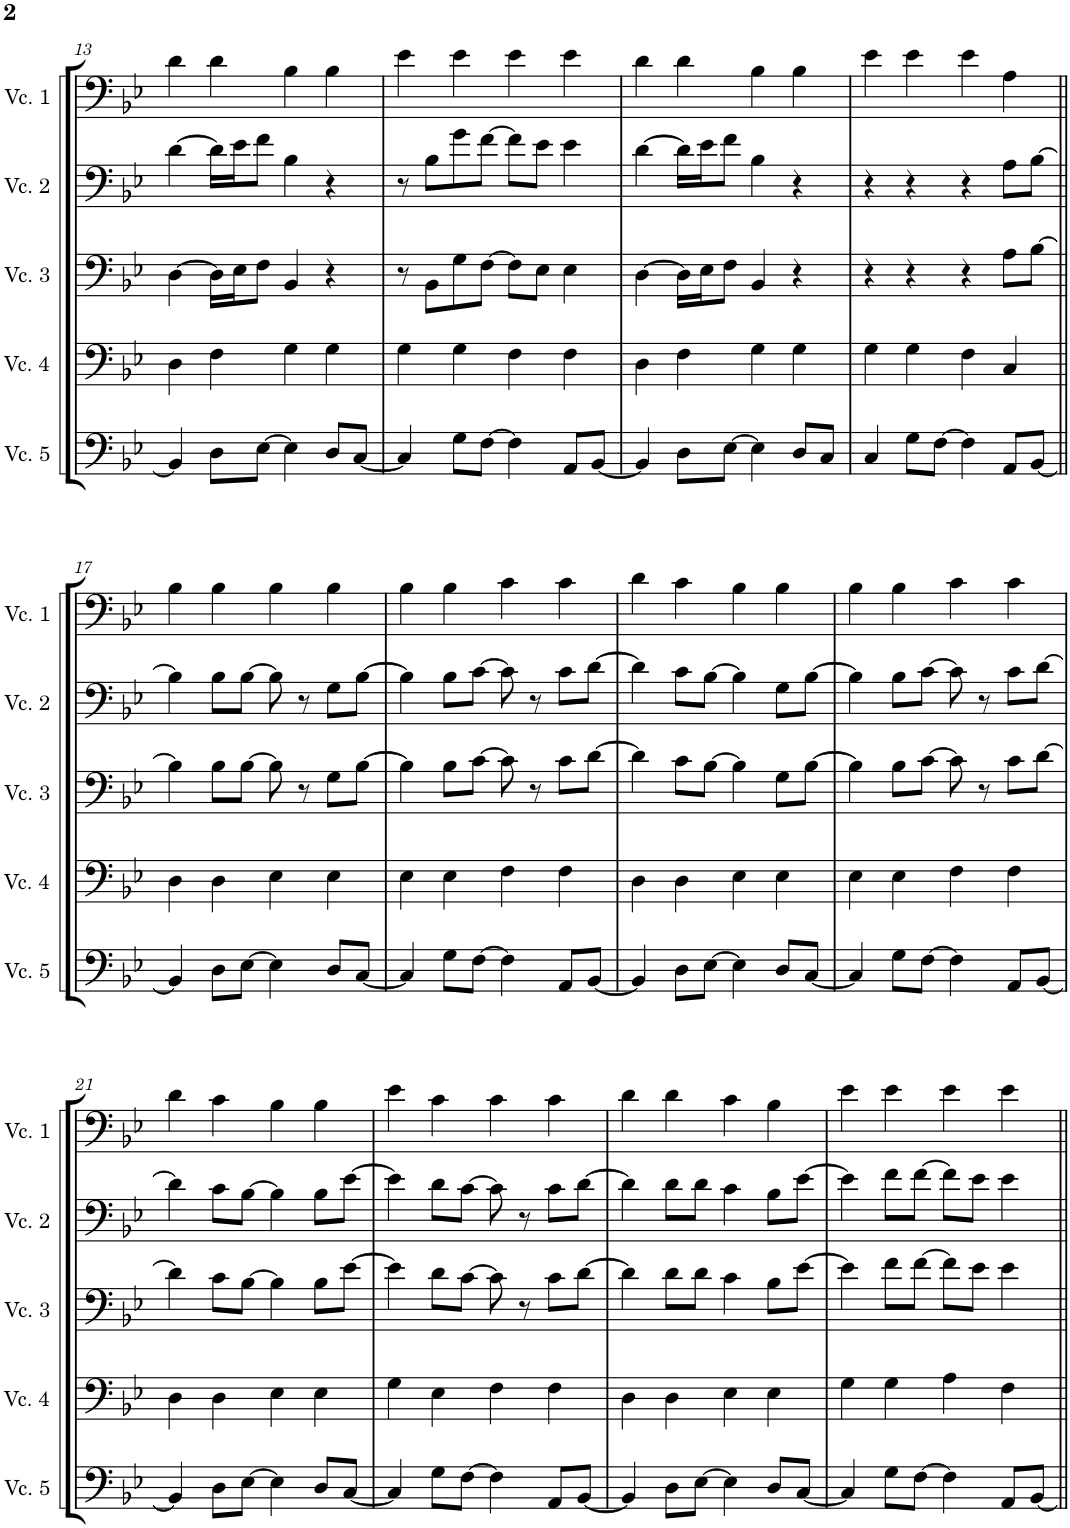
**kern	**kern	**kern	**kern	**kern
*part5	*part4	*part3	*part2	*part1
*staff5	*staff4	*staff3	*staff2	*staff1
*I"Cello 5	*I"Cello 4	*I"Cello 3	*I"Cello 2	*I"Cello 1
!!LO:PB:g=z
*clefF4	*clefF4	*clefF4	*clefF4	*clefF4
*k[b-e-]	*k[b-e-]	*k[b-e-]	*k[b-e-]	*k[b-e-]
*M4/4	*M4/4	*M4/4	*M4/4	*M4/4
=13	=13	=13	=13	=13
4BB-/]	4D\	[4D\	[4d\	4d\
8D\L	4F\	16D\LL]	16d\LL]	4d\
.	.	16E-\J	16e-\J	.
[8E-\J	.	8F\J	8f\J	.
4E-\]	4G\	4BB-/	4B-\	4B-\
8D/L	4G\	4r	4r	4B-\
[8C/J	.	.	.	.
=14	=14	=14	=14	=14
4C/]	4G\	8r	8r	4e-\
.	.	8BB-\L	8B-\L	.
8G\L	4G\	8G\	8g\	4e-\
[8F\J	.	[8F\J	[8f\J	.
4F\]	4F\	8F\L]	8f\L]	4e-\
.	.	8E-\J	8e-\J	.
8AA/L	4F\	4E-\	4e-\	4e-\
[8BB-/J	.	.	.	.
=15	=15	=15	=15	=15
4BB-/]	4D\	[4D\	[4d\	4d\
8D\L	4F\	16D\LL]	16d\LL]	4d\
.	.	16E-\J	16e-\J	.
[8E-\J	.	8F\J	8f\J	.
4E-\]	4G\	4BB-/	4B-\	4B-\
8D/L	4G\	4r	4r	4B-\
8C/J	.	.	.	.
=16	=16	=16	=16	=16
4C/	4G\	4r	4r	4e-\
8G\L	4G\	4r	4r	4e-\
[8F\J	.	.	.	.
4F\]	4F\	4r	4r	4e-\
8AA/L	4C/	8A\L	8A\L	4A\
[8BB-/J	.	[8B-\J	[8B-\J	.
!!LO:LB:g=z
=17||	=17||	=17||	=17||	=17||
4BB-/]	4D\	4B-\]	4B-\]	4B-\
8D\L	4D\	8B-\L	8B-\L	4B-\
[8E-\J	.	[8B-\J	[8B-\J	.
4E-\]	4E-\	8B-\]	8B-\]	4B-\
.	.	8r	8r	.
8D/L	4E-\	8G\L	8G\L	4B-\
[8C/J	.	[8B-\J	[8B-\J	.
=18	=18	=18	=18	=18
4C/]	4E-\	4B-\]	4B-\]	4B-\
8G\L	4E-\	8B-\L	8B-\L	4B-\
[8F\J	.	[8c\J	[8c\J	.
4F\]	4F\	8c\]	8c\]	4c\
.	.	8r	8r	.
8AA/L	4F\	8c\L	8c\L	4c\
[8BB-/J	.	[8d\J	[8d\J	.
=19	=19	=19	=19	=19
4BB-/]	4D\	4d\]	4d\]	4d\
8D\L	4D\	8c\L	8c\L	4c\
[8E-\J	.	[8B-\J	[8B-\J	.
4E-\]	4E-\	4B-\]	4B-\]	4B-\
8D/L	4E-\	8G\L	8G\L	4B-\
[8C/J	.	[8B-\J	[8B-\J	.
=20	=20	=20	=20	=20
4C/]	4E-\	4B-\]	4B-\]	4B-\
8G\L	4E-\	8B-\L	8B-\L	4B-\
[8F\J	.	[8c\J	[8c\J	.
4F\]	4F\	8c\]	8c\]	4c\
.	.	8r	8r	.
8AA/L	4F\	8c\L	8c\L	4c\
[8BB-/J	.	[8d\J	[8d\J	.
!!LO:LB:g=z
=21	=21	=21	=21	=21
4BB-/]	4D\	4d\]	4d\]	4d\
8D\L	4D\	8c\L	8c\L	4c\
[8E-\J	.	[8B-\J	[8B-\J	.
4E-\]	4E-\	4B-\]	4B-\]	4B-\
8D/L	4E-\	8B-\L	8B-\L	4B-\
[8C/J	.	[8e-\J	[8e-\J	.
=22	=22	=22	=22	=22
4C/]	4G\	4e-\]	4e-\]	4e-\
8G\L	4E-\	8d\L	8d\L	4c\
[8F\J	.	[8c\J	[8c\J	.
4F\]	4F\	8c\]	8c\]	4c\
.	.	8r	8r	.
8AA/L	4F\	8c\L	8c\L	4c\
[8BB-/J	.	[8d\J	[8d\J	.
=23	=23	=23	=23	=23
4BB-/]	4D\	4d\]	4d\]	4d\
8D\L	4D\	8d\L	8d\L	4d\
[8E-\J	.	8d\J	8d\J	.
4E-\]	4E-\	4c\	4c\	4c\
8D/L	4E-\	8B-\L	8B-\L	4B-\
[8C/J	.	[8e-\J	[8e-\J	.
=24	=24	=24	=24	=24
4C/]	4G\	4e-\]	4e-\]	4e-\
8G\L	4G\	8f\L	8f\L	4e-\
[8F\J	.	[8f\J	[8f\J	.
4F\]	4A\	8f\L]	8f\L]	4e-\
.	.	8e-\J	8e-\J	.
8AA/L	4F\	4e-\	4e-\	4e-\
[8BB-/J	.	.	.	.
=||	=||	=||	=||	=||
*-	*-	*-	*-	*-
